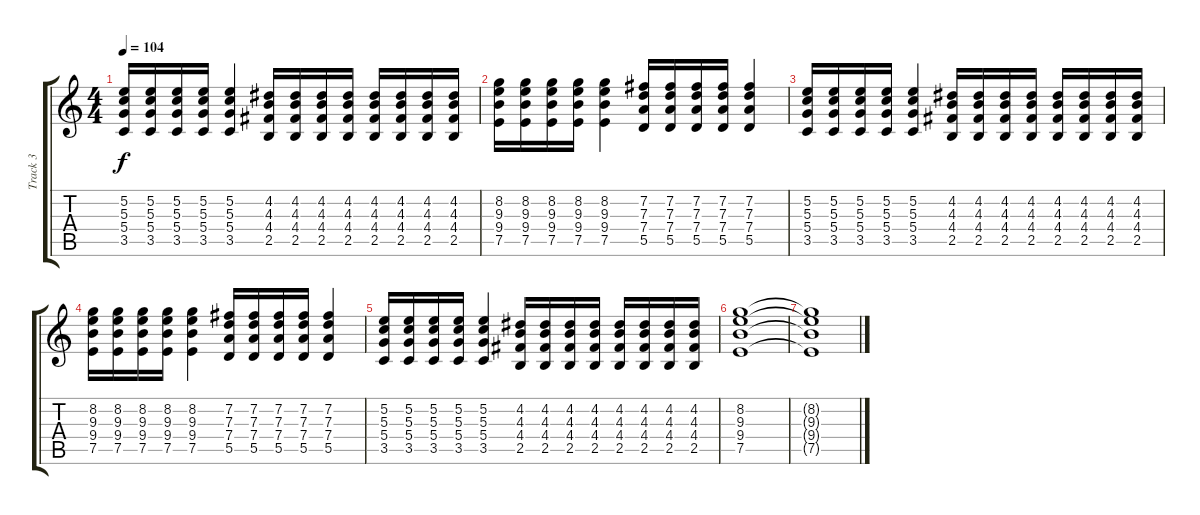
\track ("Track 3" "Track 3") {instrument distortionguitar}
\staff {score tabs}
\tuning (E4 B3 G3 D3 A2 D2) {hide}
\ts (4 4)
\tempo 104
\clef g2
\ks c
(5.2 5.3 5.4 3.5).16{dy f} (5.2 5.3 5.4 3.5).16 (5.2 5.3 5.4 3.5).16 (5.2 5.3 5.4 3.5).16 (5.2 5.3 5.4 3.5).4 (4.2 4.3 4.4 2.5).16 (4.2 4.3 4.4 2.5).16 (4.2 4.3 4.4 2.5).16 (4.2 4.3 4.4 2.5).16 (4.2 4.3 4.4 2.5).16 (4.2 4.3 4.4 2.5).16 (4.2 4.3 4.4 2.5).16 (4.2 4.3 4.4 2.5).16 |
(8.2 9.3 9.4 7.5).16 (8.2 9.3 9.4 7.5).16 (8.2 9.3 9.4 7.5).16 (8.2 9.3 9.4 7.5).16 (8.2 9.3 9.4 7.5).4 (7.2 7.3 7.4 5.5).16 (7.2 7.3 7.4 5.5).16 (7.2 7.3 7.4 5.5).16 (7.2 7.3 7.4 5.5).16 (7.2 7.3 7.4 5.5).4 |
(5.2 5.3 5.4 3.5).16 (5.2 5.3 5.4 3.5).16 (5.2 5.3 5.4 3.5).16 (5.2 5.3 5.4 3.5).16 (5.2 5.3 5.4 3.5).4 (4.2 4.3 4.4 2.5).16 (4.2 4.3 4.4 2.5).16 (4.2 4.3 4.4 2.5).16 (4.2 4.3 4.4 2.5).16 (4.2 4.3 4.4 2.5).16 (4.2 4.3 4.4 2.5).16 (4.2 4.3 4.4 2.5).16 (4.2 4.3 4.4 2.5).16 |
(8.2 9.3 9.4 7.5).16 (8.2 9.3 9.4 7.5).16 (8.2 9.3 9.4 7.5).16 (8.2 9.3 9.4 7.5).16 (8.2 9.3 9.4 7.5).4 (7.2 7.3 7.4 5.5).16 (7.2 7.3 7.4 5.5).16 (7.2 7.3 7.4 5.5).16 (7.2 7.3 7.4 5.5).16 (7.2 7.3 7.4 5.5).4 |
(5.2 5.3 5.4 3.5).16 (5.2 5.3 5.4 3.5).16 (5.2 5.3 5.4 3.5).16 (5.2 5.3 5.4 3.5).16 (5.2 5.3 5.4 3.5).4 (4.2 4.3 4.4 2.5).16 (4.2 4.3 4.4 2.5).16 (4.2 4.3 4.4 2.5).16 (4.2 4.3 4.4 2.5).16 (4.2 4.3 4.4 2.5).16 (4.2 4.3 4.4 2.5).16 (4.2 4.3 4.4 2.5).16 (4.2 4.3 4.4 2.5).16 |
(8.2 9.3 9.4 7.5).1 |
(8.2{t} 9.3{t} 9.4{t} 7.5{t}).1
